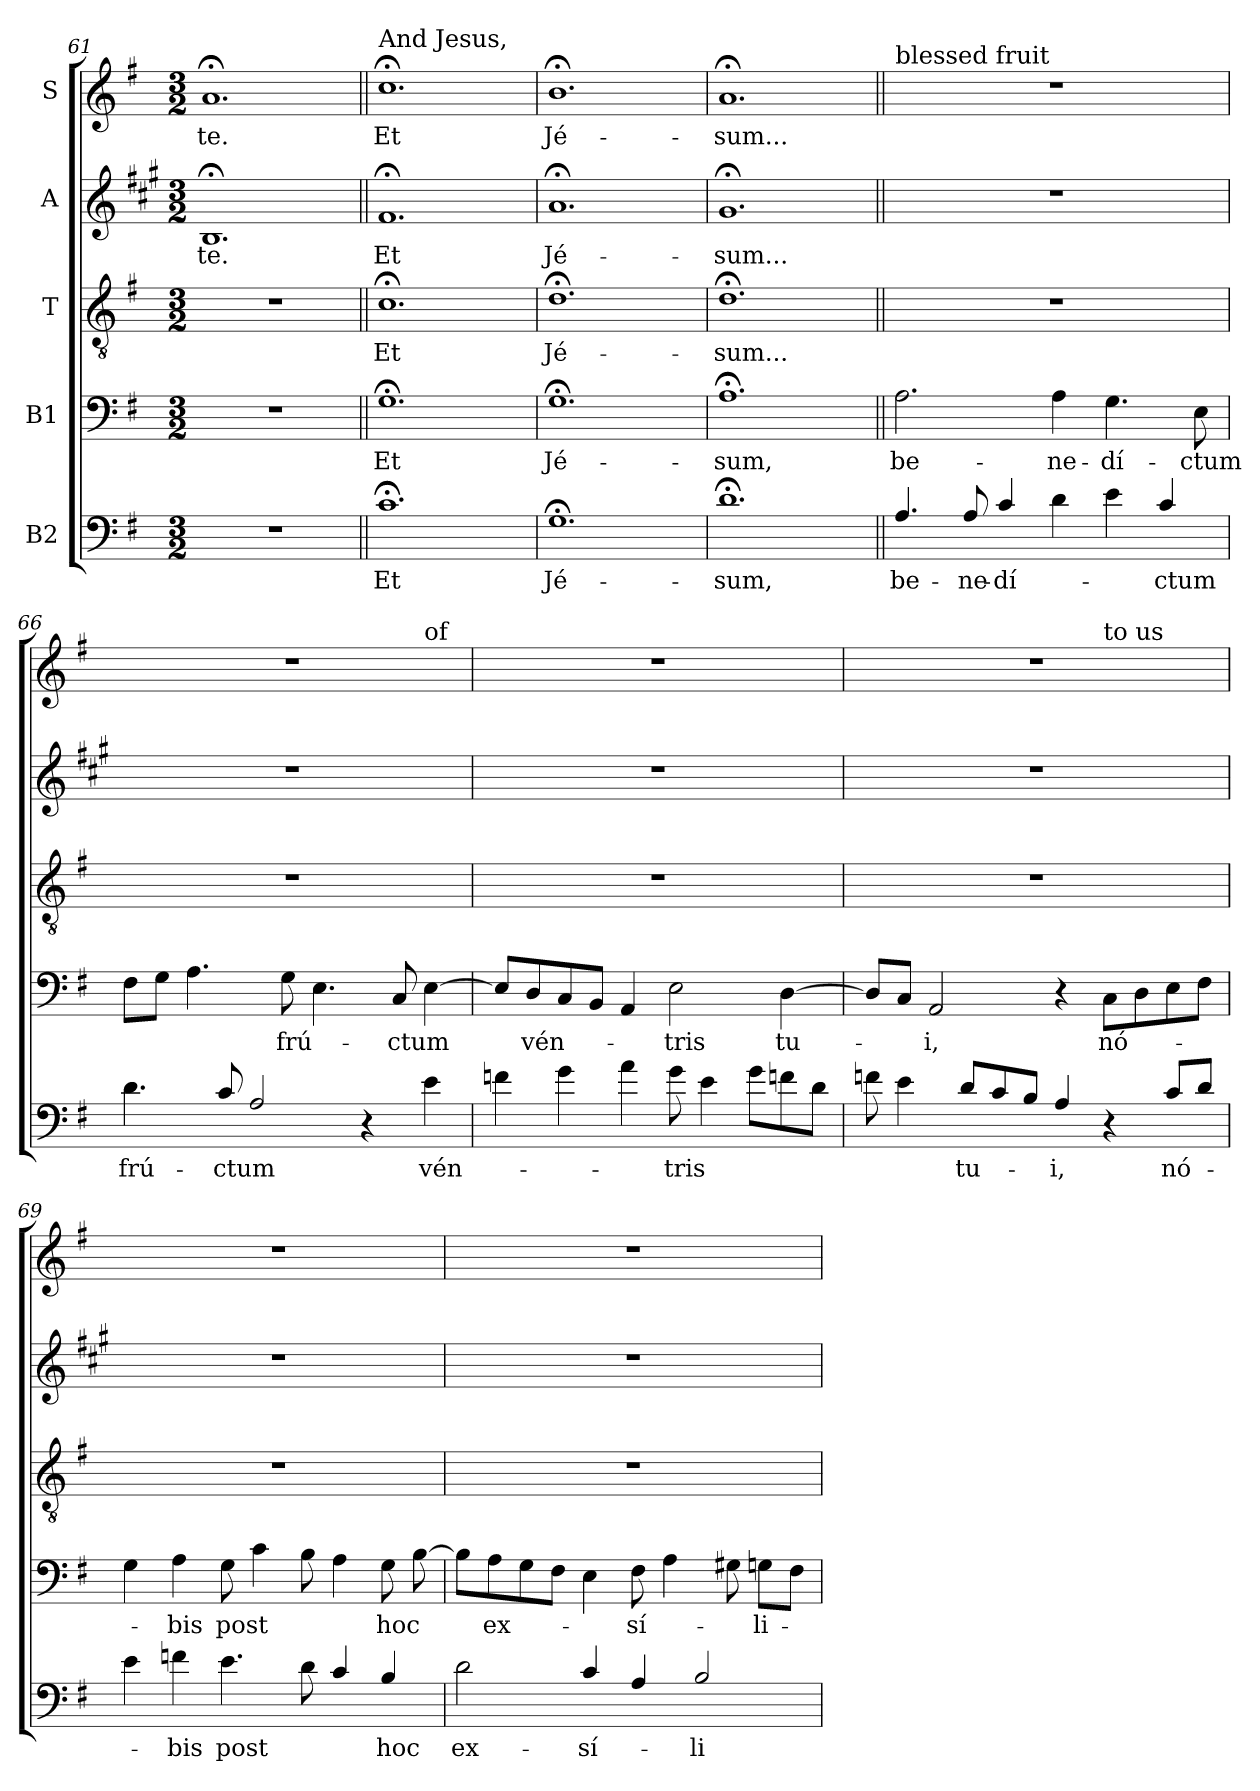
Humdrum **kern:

**kern	**text	**kern	**text	**kern	**text	**kern	**text	**kern	**text
*part5	*part5	*part4	*part4	*part3	*part3	*part2	*part2	*part1	*part1
*staff5	*staff5	*staff4	*staff4	*staff3	*staff3	*staff2	*staff2	*staff1	*staff1
*I"B2	*	*I"B1	*	*I"T	*	*I"A	*	*I"S	*
*clefF4	*	*clefF4	*	*clefGv2	*	*clefG2	*	*clefG2	*
*ITrd7c12	*	*	*	*	*	*ITrd1c2	*	*	*
*k[f#]	*	*k[f#]	*	*k[f#]	*	*k[f#]	*	*k[f#]	*
*G:	*	*G:	*	*G:	*	*G:	*	*G:	*
*M3/2	*	*M3/2	*	*M3/2	*	*M3/2	*	*M3/2	*
=61	=61	=61	=61	=61	=61	=61	=61	=61	=61
!	!	!	!	!	!	!	!LO:LY:b	!	!LO:LY:b
1.r	.	1.r	.	1.r	.	1.A;	-te.	1.a;	-te.
=62||	=62||	=62||	=62||	=62||	=62||	=62||	=62||	=62||	=62||
!	!	!	!	!	!	!	!	!LO:TX:a:t=And Jesus,	!
!	!LO:LY:b	!	!LO:LY:b	!	!LO:LY:b	!	!LO:LY:b	!	!LO:LY:b
1.C;	Et	1.G;<	Et	1.c;<	Et	1.e;	Et	1.cc;<	Et
=63	=63	=63	=63	=63	=63	=63	=63	=63	=63
!	!LO:LY:b	!	!LO:LY:b	!	!LO:LY:b	!	!LO:LY:b	!	!LO:LY:b
1.GG;	Jé-	1.G;<	Jé-	1.d;<	Jé-	1.g;	Jé-	1.b;<	Jé-
!!LO:LB:g=z
=64	=64	=64	=64	=64	=64	=64	=64	=64	=64
!	!LO:LY:b	!	!LO:LY:b	!	!LO:LY:b	!	!LO:LY:b	!	!LO:LY:b
1.D;<	-sum,	1.A;<	-sum,	1.d;<	-sum...	1.f#;	-sum...	1.a;	-sum...
=65||	=65||	=65||	=65||	=65||	=65||	=65||	=65||	=65||	=65||
!	!	!	!	!	!	!	!	!LO:TX:a:t=blessed fruit	!
!	!LO:LY:b	!	!LO:LY:b	!	!	!	!	!	!
4.AA/	be-	2.A\	be-	1.r	.	1.r	.	1.r	.
!	!LO:LY:b	!	!	!	!	!	!	!	!
8AA/	-ne-	.	.	.	.	.	.	.	.
!	!LO:LY:b	!	!	!	!	!	!	!	!
4C/	-dí-	.	.	.	.	.	.	.	.
!	!	!	!LO:LY:b	!	!	!	!	!	!
4D\	.	4A\	-ne-	.	.	.	.	.	.
!	!	!	!LO:LY:b	!	!	!	!	!	!
4E\	.	4.G\	-dí-	.	.	.	.	.	.
!	!LO:LY:b	!	!	!	!	!	!	!	!
4C/	-ctum	.	.	.	.	.	.	.	.
!	!	!	!LO:LY:b	!	!	!	!	!	!
.	.	8E\	-ctum	.	.	.	.	.	.
=66	=66	=66	=66	=66	=66	=66	=66	=66	=66
!	!LO:LY:b	!	!	!	!	!	!	!	!
*	*	*	*	*	*	*	*	*^	*
4.D\	frú-	8F#\L	.	1.r	.	1.r	.	1.r	1ryy	.
.	.	8G\J	.	.	.	.	.	.	.	.
.	.	4.A\	.	.	.	.	.	.	.	.
!	!LO:LY:b	!	!	!	!	!	!	!	!	!
8C/	-ctum	.	.	.	.	.	.	.	.	.
2AA/	.	.	.	.	.	.	.	.	.	.
!	!	!	!LO:LY:b	!	!	!	!	!	!	!
.	.	8G\	frú-	.	.	.	.	.	.	.
.	.	4.E\	.	.	.	.	.	.	.	.
4r	.	.	.	.	.	.	.	.	4ryy	.
!	!	!	!LO:LY:b	!	!	!	!	!	!	!
.	.	8C/	-ctum	.	.	.	.	.	.	.
!	!	!	!	!	!	!	!	!	!LO:TX:a:t=of	!
!	!LO:LY:b	!	!	!	!	!	!	!	!	!
4E\	vén-	[4E\	.	.	.	.	.	.	4ryy	.
=67	=67	=67	=67	=67	=67	=67	=67	=67	=67	=67
!	!	!	!	!	!	!	!	!LO:TX:a:t=thy womb,	!	!
*	*	*	*	*	*	*	*	*v	*v	*
4Fn\	.	8E/L]	.	1.r	.	1.r	.	1.r	.
!	!	!	!LO:LY:b	!	!	!	!	!	!
.	.	8D/	vén-	.	.	.	.	.	.
4G\	.	8C/	.	.	.	.	.	.	.
.	.	8BB/J	.	.	.	.	.	.	.
4A\	.	4AA/	.	.	.	.	.	.	.
!	!LO:LY:b	!	!LO:LY:b	!	!	!	!	!	!
8G\	-tris	2E\	-tris	.	.	.	.	.	.
4E\	.	.	.	.	.	.	.	.	.
8G\L	.	.	.	.	.	.	.	.	.
!	!	!	!LO:LY:b	!	!	!	!	!	!
8Fn\	.	[4D\	tu-	.	.	.	.	.	.
8D\J	.	.	.	.	.	.	.	.	.
!!LO:PB:g=z
=68	=68	=68	=68	=68	=68	=68	=68	=68	=68
*	*	*	*	*	*	*	*	*^	*
8Fn\	.	8D/L]	.	1.r	.	1.r	.	1.r	1ryy	.
4E\	.	8C/J	.	.	.	.	.	.	.	.
!	!	!	!LO:LY:b	!	!	!	!	!	!	!
.	.	2AA/	-i,	.	.	.	.	.	.	.
!	!LO:LY:b	!	!	!	!	!	!	!	!	!
8D/L	tu-	.	.	.	.	.	.	.	.	.
8C/	.	.	.	.	.	.	.	.	.	.
8BB/J	.	.	.	.	.	.	.	.	.	.
!	!LO:LY:b	!	!	!	!	!	!	!	!	!
4AA/	-i,	4r	.	.	.	.	.	.	.	.
!	!	!	!	!	!	!	!	!	!LO:TX:a:t=to us	!
!	!	!	!LO:LY:b	!	!	!	!	!	!	!
4r	.	8C\L	nó-	.	.	.	.	.	2ryy	.
.	.	8D\	.	.	.	.	.	.	.	.
!	!LO:LY:b	!	!	!	!	!	!	!	!	!
8C/L	nó-	8E\	.	.	.	.	.	.	.	.
8D/J	.	8F#\J	.	.	.	.	.	.	.	.
=69	=69	=69	=69	=69	=69	=69	=69	=69	=69	=69
!	!	!	!	!	!	!	!	!LO:TX:a:t=after this exile	!	!
*	*	*	*	*	*	*	*	*v	*v	*
4E\	.	4G\	.	1.r	.	1.r	.	1.r	.
!	!LO:LY:b	!	!LO:LY:b	!	!	!	!	!	!
4Fn\	-bis	4A\	-bis	.	.	.	.	.	.
!	!LO:LY:b	!	!LO:LY:b	!	!	!	!	!	!
4.E\	post	8G\	post	.	.	.	.	.	.
.	.	4c\	.	.	.	.	.	.	.
8D\	.	8B\	.	.	.	.	.	.	.
4C/	.	4A\	.	.	.	.	.	.	.
!	!LO:LY:b	!	!LO:LY:b	!	!	!	!	!	!
4BB/	hoc	8G\	hoc	.	.	.	.	.	.
.	.	[8B\	.	.	.	.	.	.	.
=70	=70	=70	=70	=70	=70	=70	=70	=70	=70
!	!LO:LY:b	!	!	!	!	!	!	!	!
2D\	ex-	8B\L]	.	1.r	.	1.r	.	1.r	.
!	!	!	!LO:LY:b	!	!	!	!	!	!
.	.	8A\	ex-	.	.	.	.	.	.
.	.	8G\	.	.	.	.	.	.	.
.	.	8F#\J	.	.	.	.	.	.	.
!	!LO:LY:b	!	!	!	!	!	!	!	!
4C/	-sí-	4E\	.	.	.	.	.	.	.
!	!	!	!LO:LY:b	!	!	!	!	!	!
4AA/	.	8F#\	-sí-	.	.	.	.	.	.
.	.	4A\	.	.	.	.	.	.	.
!	!LO:LY:b	!	!	!	!	!	!	!	!
2BB/	-li-	.	.	.	.	.	.	.	.
.	.	8G#\	.	.	.	.	.	.	.
!	!	!	!LO:LY:b	!	!	!	!	!	!
.	.	8G\L	-li-	.	.	.	.	.	.
.	.	8F#\J	.	.	.	.	.	.	.
=	=	=	=	=	=	=	=	=	=
*-	*-	*-	*-	*-	*-	*-	*-	*-	*-
